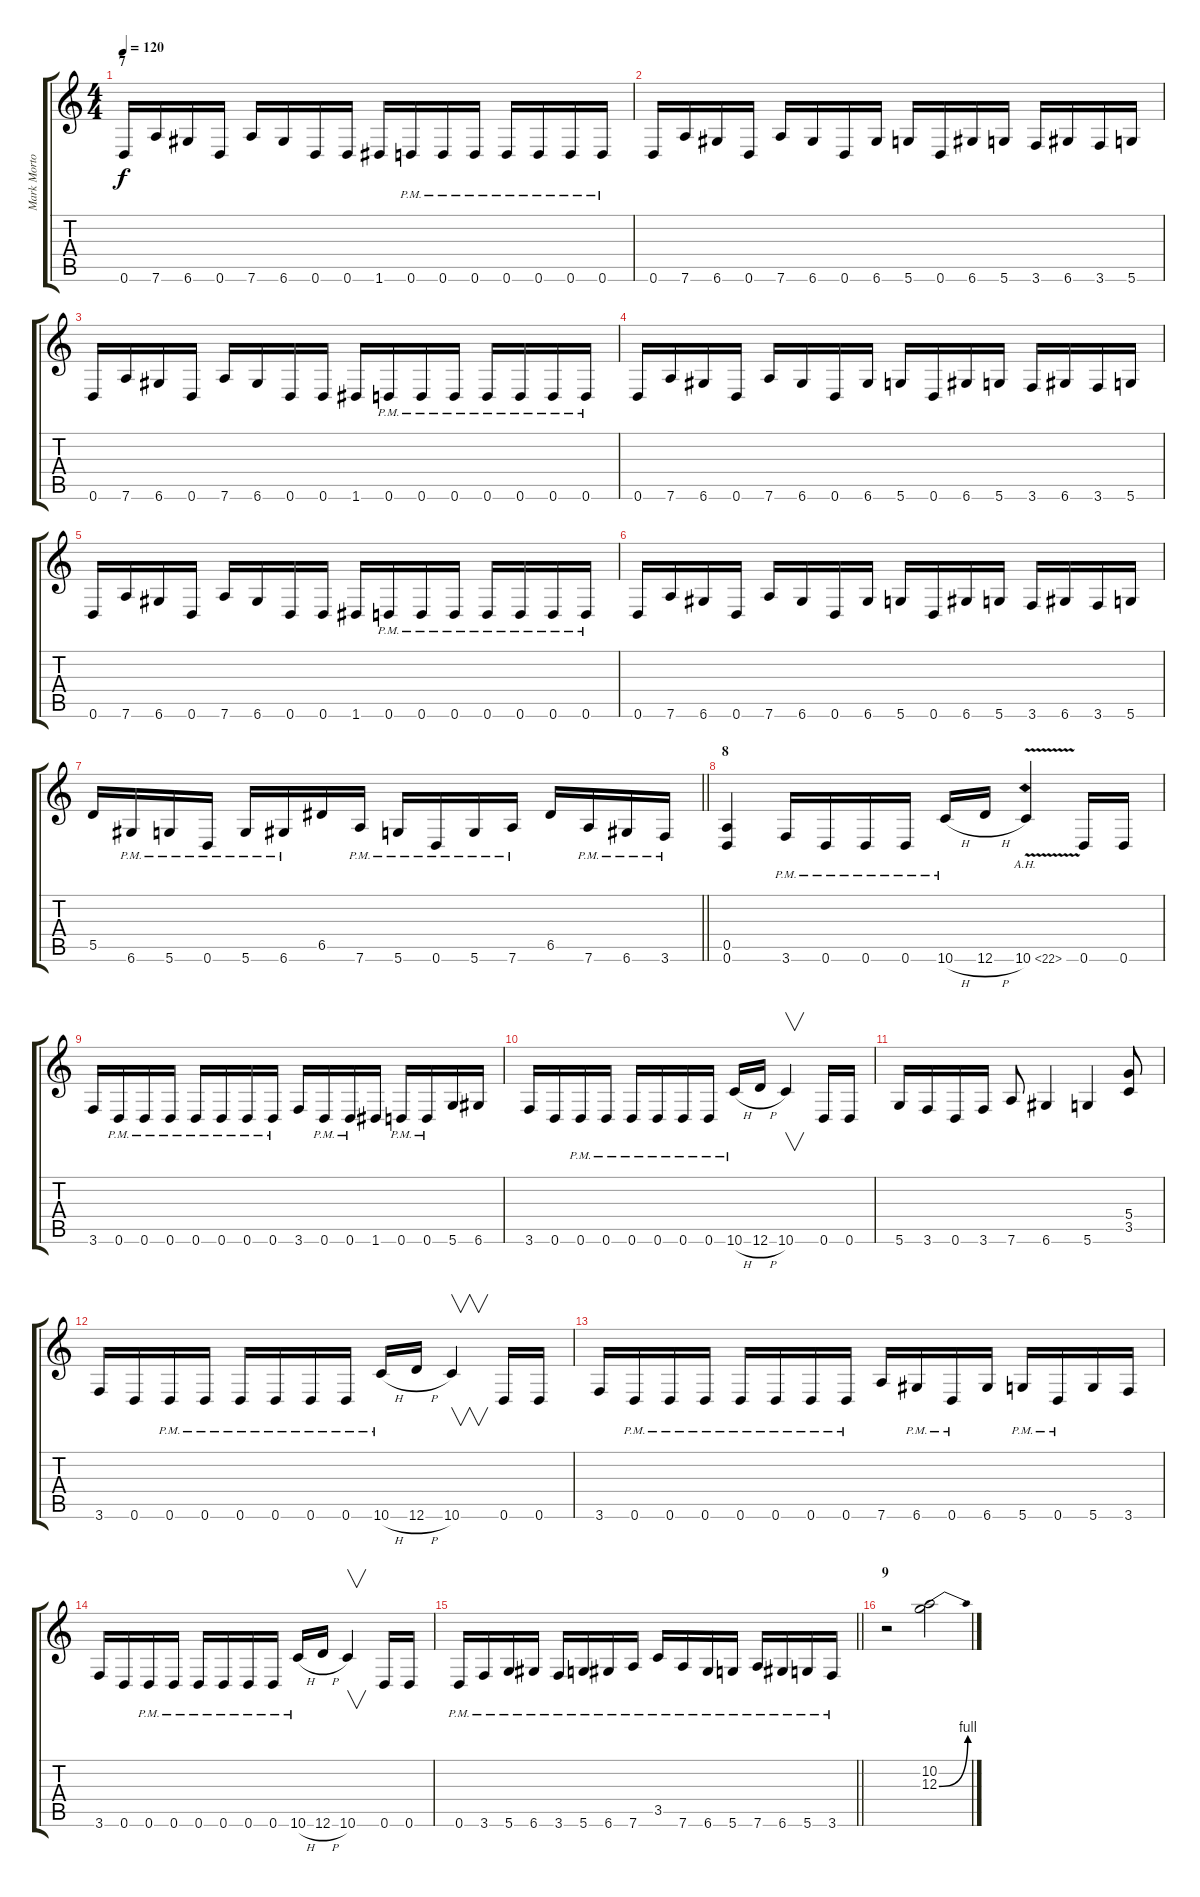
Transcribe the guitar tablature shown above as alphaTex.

\track ("Mark Morton" "Mark Morto") {solo instrument distortionguitar}
\staff {score tabs}
\tuning (E4 B3 G3 D3 A2 D2) {hide}
\ts (4 4)
\section ("" "7")
\tempo 120
\clef g2
\ks c
0.6.16{dy f} 7.6.16 6.6.16 0.6.16 7.6.16 6.6.16 0.6.16 0.6.16 1.6.16 0.6{pm}.16 0.6{pm}.16 0.6{pm}.16 0.6{pm}.16 0.6{pm}.16 0.6{pm}.16 0.6{pm}.16 |
0.6.16 7.6.16 6.6.16 0.6.16 7.6.16 6.6.16 0.6.16 6.6.16 5.6.16 0.6.16 6.6.16 5.6.16 3.6.16 6.6.16 3.6.16 5.6.16 |
0.6.16 7.6.16 6.6.16 0.6.16 7.6.16 6.6.16 0.6.16 0.6.16 1.6.16 0.6{pm}.16 0.6{pm}.16 0.6{pm}.16 0.6{pm}.16 0.6{pm}.16 0.6{pm}.16 0.6{pm}.16 |
0.6.16 7.6.16 6.6.16 0.6.16 7.6.16 6.6.16 0.6.16 6.6.16 5.6.16 0.6.16 6.6.16 5.6.16 3.6.16 6.6.16 3.6.16 5.6.16 |
0.6.16 7.6.16 6.6.16 0.6.16 7.6.16 6.6.16 0.6.16 0.6.16 1.6.16 0.6{pm}.16 0.6{pm}.16 0.6{pm}.16 0.6{pm}.16 0.6{pm}.16 0.6{pm}.16 0.6{pm}.16 |
0.6.16 7.6.16 6.6.16 0.6.16 7.6.16 6.6.16 0.6.16 6.6.16 5.6.16 0.6.16 6.6.16 5.6.16 3.6.16 6.6.16 3.6.16 5.6.16 |
\barLineRight lightlight
5.5.16 6.6{pm}.16 5.6{pm}.16 0.6{pm}.16 5.6{pm}.16 6.6{pm}.16 6.5.16 7.6{pm}.16 5.6{pm}.16 0.6{pm}.16 5.6{pm}.16 7.6{pm}.16 6.5.16 7.6{pm}.16 6.6{pm}.16 3.6{pm}.16 |
\section ("" "8")
(0.5 0.6).4 3.6{pm}.16 0.6{pm}.16 0.6{pm}.16 0.6{pm}.16 10.6{h pm}.16 12.6{h}.16 10.6{ah 12 v}.4 0.6.16 0.6.16 |
3.6.16 0.6{pm}.16 0.6{pm}.16 0.6{pm}.16 0.6{pm}.16 0.6{pm}.16 0.6{pm}.16 0.6{pm}.16 3.6.16 0.6{pm}.16 0.6{pm}.16 1.6.16 0.6{pm}.16 0.6{pm}.16 5.6.16 6.6.16 |
3.6.16 0.6.16 0.6{pm}.16 0.6{pm}.16 0.6{pm}.16 0.6{pm}.16 0.6{pm}.16 0.6{pm}.16 10.6{h pm}.16 12.6{h}.16 10.6.4{v} 0.6.16 0.6.16 |
5.6.16 3.6.16 0.6.16 3.6.16 7.6.8 6.6.4 5.6.4 (5.4 3.5).8 |
3.6.16 0.6.16 0.6{pm}.16 0.6{pm}.16 0.6{pm}.16 0.6{pm}.16 0.6{pm}.16 0.6{pm}.16 10.6{h pm}.16 12.6{h}.16 10.6.4{v} 0.6.16 0.6.16 |
3.6.16 0.6{pm}.16 0.6{pm}.16 0.6{pm}.16 0.6{pm}.16 0.6{pm}.16 0.6{pm}.16 0.6{pm}.16 7.6.16 6.6{pm}.16 0.6{pm}.16 6.6.16 5.6{pm}.16 0.6{pm}.16 5.6.16 3.6.16 |
3.6.16 0.6.16 0.6{pm}.16 0.6{pm}.16 0.6{pm}.16 0.6{pm}.16 0.6{pm}.16 0.6{pm}.16 10.6{h pm}.16 12.6{h}.16 10.6.4{v} 0.6.16 0.6.16 |
\barLineRight lightlight
0.6{pm}.16 3.6{pm}.16 5.6{pm}.16 6.6{pm}.16 3.6{pm}.16 5.6{pm}.16 6.6{pm}.16 7.6{pm}.16 3.5{pm}.16 7.6{pm}.16 6.6{pm}.16 5.6{pm}.16 7.6{pm}.16 6.6{pm}.16 5.6{pm}.16 3.6{pm}.16 |
\section ("" "9")
r.2 (10.2 12.3{be (bend 0 0 60 4)}).2
